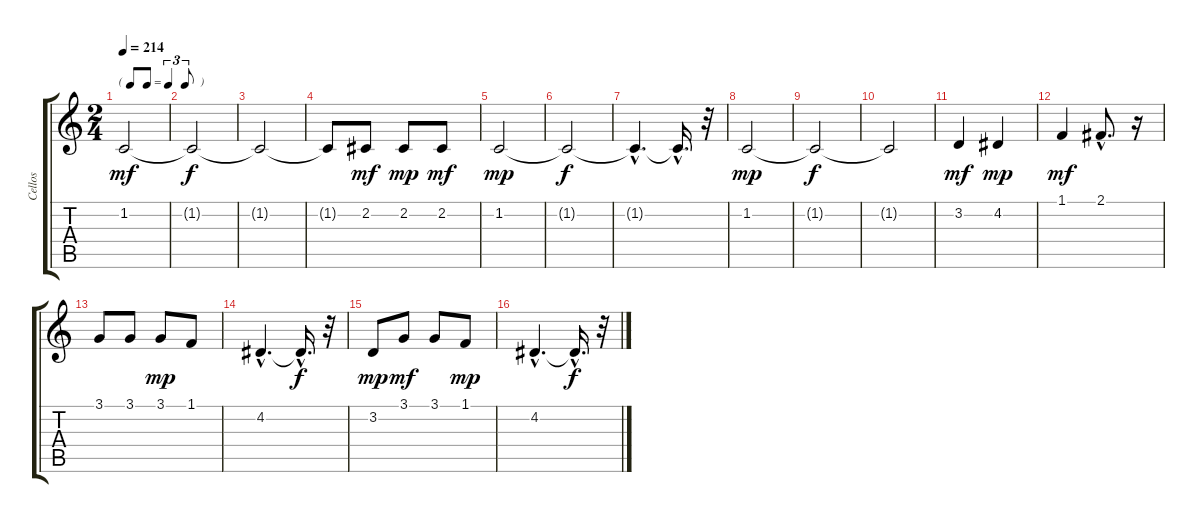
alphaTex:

\track ("Cellos" "Cellos") {instrument stringensemble1}
\staff {score tabs}
\tuning (E4 B3 G3 D3 A2 E2) {hide}
\ts (2 4)
\tf triplet8th
\tempo 214
\clef g2
\ks c
1.2.2{dy mf} |
1.2{t}.2{dy f} |
1.2{t}.2 |
1.2{t}.8 2.2.8{dy mf} 2.2.8{dy mp} 2.2.8{dy mf} |
1.2.2{dy mp} |
1.2{t}.2{dy f} |
1.2{hac t}.4{d} 1.2{hac t}.16{d} r.32 |
1.2.2{dy mp} |
1.2{t}.2{dy f} |
1.2{t}.2 |
3.2.4{dy mf} 4.2.4{dy mp} |
1.1.4{dy mf} 2.1{hac}.8{d} r.16 |
3.1.8 3.1.8 3.1.8{dy mp} 1.1.8 |
4.2{hac}.4{d} 4.2{hac t}.16{d dy f} r.32 |
3.2.8{dy mp} 3.1.8{dy mf} 3.1.8 1.1.8{dy mp} |
4.2{hac}.4{d} 4.2{hac t}.16{d dy f} r.32
